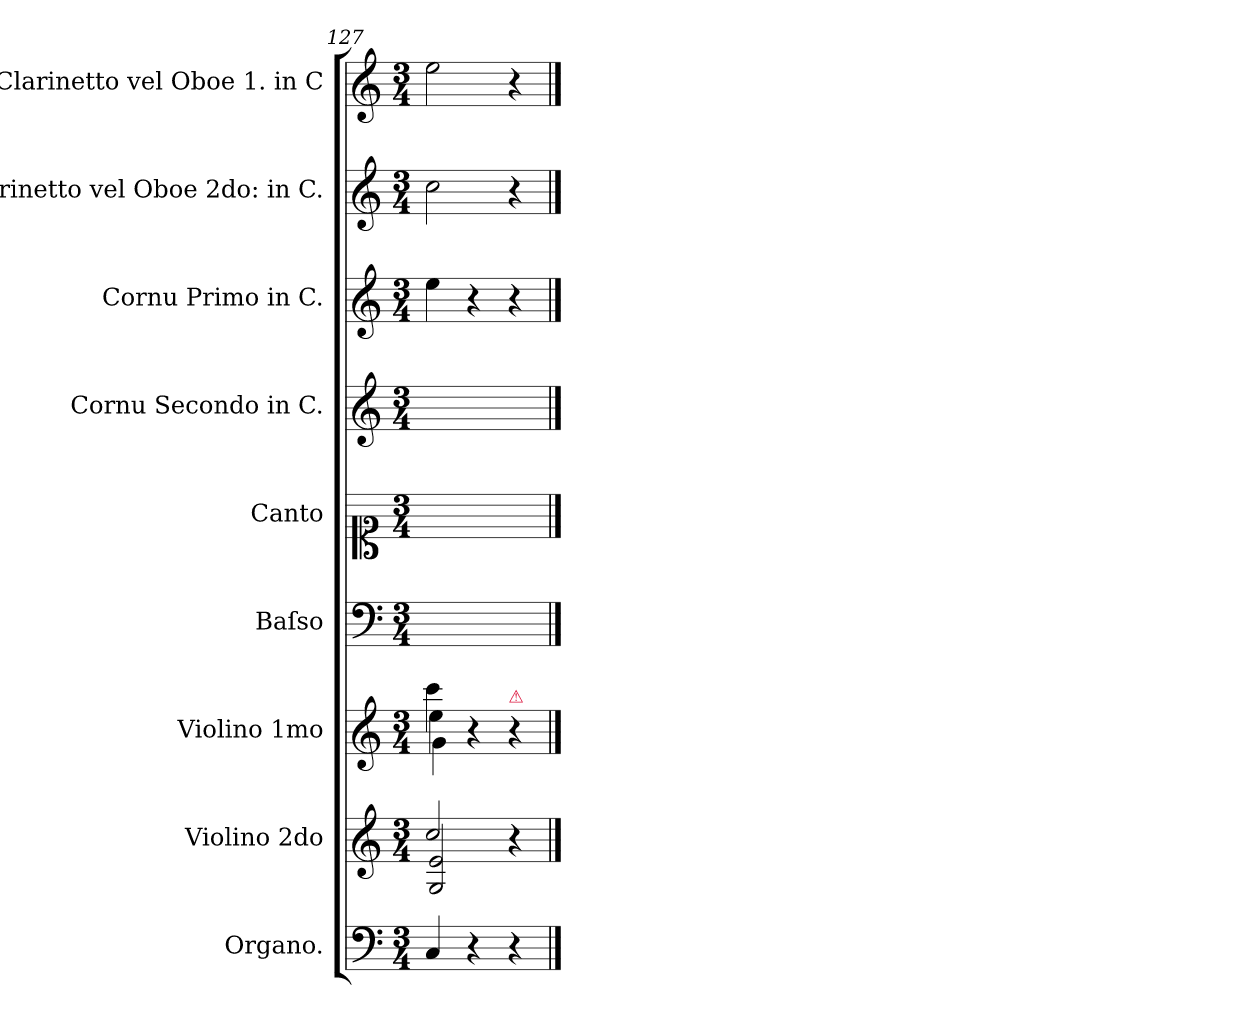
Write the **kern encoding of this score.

**kern	**kern	**kern	**kern	**kern	**kern	**kern	**kern	**kern
*part9	*part8	*part7	*part6	*part5	*part4	*part3	*part2	*part1
*staff9	*staff8	*staff7	*staff6	*staff5	*staff4	*staff3	*staff2	*staff1
*I"Organo.	*I"Violino 2do	*I"Violino 1mo	*I"Baſso	*I"Canto	*I"Cornu Secondo in C.	*I"Cornu Primo in C.	*I"Clarinetto vel Oboe 2do: in C.	*I"Clarinetto vel Oboe 1. in C
*I'Org	*I'Vl 2	*I'Vl 1	*I'B	*	*I'Cor 2	*I'Cor 1	*I'Cl 2	*I'Cl 1
*clefF4	*clefG2	*clefG2	*clefF4	*clefC1	*clefG2	*clefG2	*clefG2	*clefG2
*k[]	*k[]	*k[]	*k[]	*k[]	*k[]	*k[]	*k[]	*k[]
*M3/4	*M3/4	*M3/4	*M3/4	*M3/4	*M3/4	*M3/4	*M3/4	*M3/4
=127	=127	=127	=127	=127	=127	=127	=127	=127
*	*^	*^	*	*	*	*	*	*
*	*	*	*	*^	*	*	*	*	*	*
4C/	2cc/	2G/ 2e/	4ccc\	4ee\	4g\	2.ryy	2.ryy	2.ryy	4ee\	2cc\	2ee\
4r	.	.	4r	4rcyy	4ryy	.	.	.	4r	.	.
!	!	!	!LO:TX:a:color=crimson:t=⚠	!	!	!	!	!	!	!	!
4r	4r	4rcyy	4r	4rcyy	4ryy	.	.	.	4r	4r	4r
*	*v	*v	*	*	*	*	*	*	*	*	*
*	*	*v	*v	*v	*	*	*	*	*	*
==	==	==	==	==	==	==	==	==
*-	*-	*-	*-	*-	*-	*-	*-	*-
